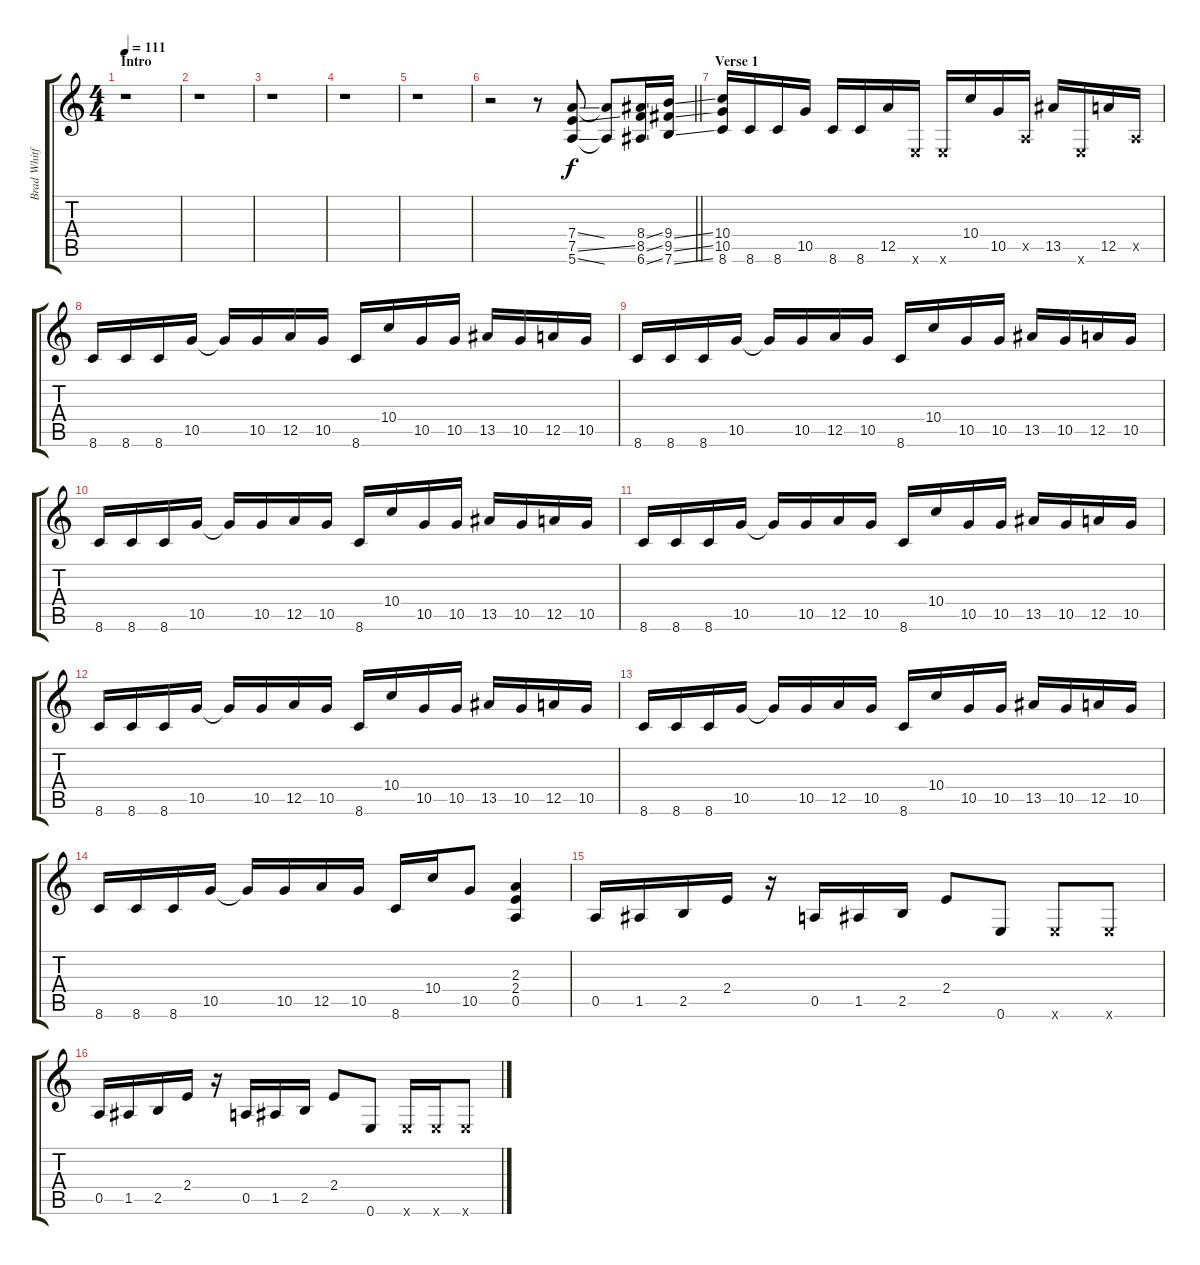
\track ("Brad Whitford" "Brad Whitf") {instrument distortionguitar}
\staff {score tabs}
\tuning (E4 B3 G3 D3 A2 E2) {hide}
\ts (4 4)
\section ("" "Intro")
\tempo 111
\clef g2
\ks c
r.1{dy f instrument distortionguitar} |
r.1 |
r.1 |
r.1 |
r.1 |
\barLineRight lightlight
r.2 r.8 (7.4{ss} 7.5{ss} 5.6{ss}).8 (7.4{t} 5.6{t}).8 (8.4{ss} 8.5{ss} 6.6{ss}).16 (9.4{ss} 9.5{ss} 7.6{ss}).16 |
\section ("" "Verse 1")
(10.4 10.5 8.6).16 8.6.16 8.6.16 10.5.16 8.6.16 8.6.16 12.5.16 0.6{x}.16 0.6{x}.16 10.4.16 10.5.16 0.5{x}.16 13.5.16 0.6{x}.16 12.5.16 0.5{x}.16 |
8.6.16 8.6.16 8.6.16 10.5.16 10.5{t}.16 10.5.16 12.5.16 10.5.16 8.6.16 10.4.16 10.5.16 10.5.16 13.5.16 10.5.16 12.5.16 10.5.16 |
8.6.16 8.6.16 8.6.16 10.5.16 10.5{t}.16 10.5.16 12.5.16 10.5.16 8.6.16 10.4.16 10.5.16 10.5.16 13.5.16 10.5.16 12.5.16 10.5.16 |
8.6.16 8.6.16 8.6.16 10.5.16 10.5{t}.16 10.5.16 12.5.16 10.5.16 8.6.16 10.4.16 10.5.16 10.5.16 13.5.16 10.5.16 12.5.16 10.5.16 |
8.6.16 8.6.16 8.6.16 10.5.16 10.5{t}.16 10.5.16 12.5.16 10.5.16 8.6.16 10.4.16 10.5.16 10.5.16 13.5.16 10.5.16 12.5.16 10.5.16 |
8.6.16 8.6.16 8.6.16 10.5.16 10.5{t}.16 10.5.16 12.5.16 10.5.16 8.6.16 10.4.16 10.5.16 10.5.16 13.5.16 10.5.16 12.5.16 10.5.16 |
8.6.16 8.6.16 8.6.16 10.5.16 10.5{t}.16 10.5.16 12.5.16 10.5.16 8.6.16 10.4.16 10.5.16 10.5.16 13.5.16 10.5.16 12.5.16 10.5.16 |
8.6.16 8.6.16 8.6.16 10.5.16 10.5{t}.16 10.5.16 12.5.16 10.5.16 8.6.16 10.4.16 10.5.8 (2.3 2.4 0.5).4 |
0.5.16 1.5.16 2.5.16 2.4.16 r.16 0.5.16 1.5.16 2.5.16 2.4.8 0.6.8 0.6{x}.8 0.6{x}.8 |
0.5.16 1.5.16 2.5.16 2.4.16 r.16 0.5.16 1.5.16 2.5.16 2.4.8 0.6.8 0.6{x}.16 0.6{x}.16 0.6{x}.8
